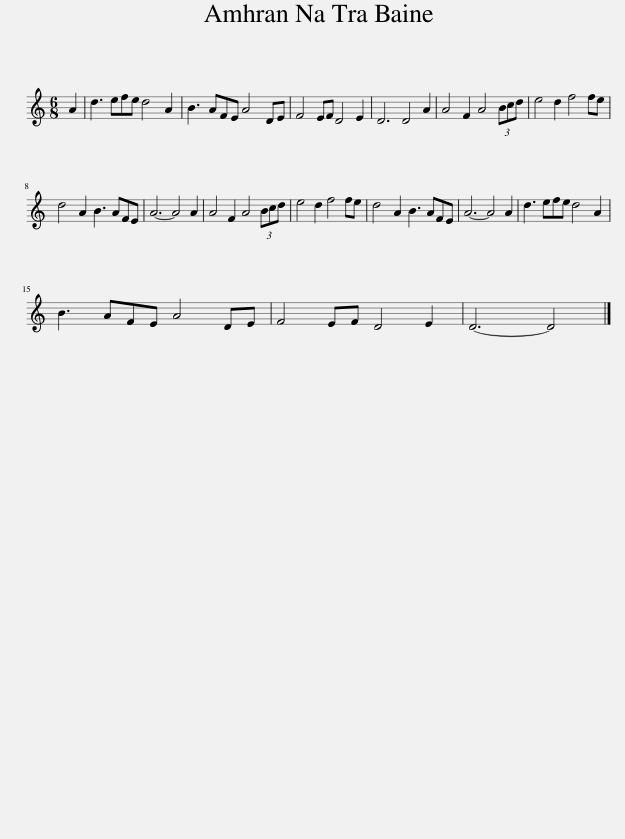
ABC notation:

X:1
L:1/8
M:6/8
I:linebreak $
K:C
V:1 treble
V:1
 A2 | d3 efe d4 A2 | B3 AFE A4 DE | F4 EF D4 E2 | D6 D4 A2 | %5
 A4 F2 A4 (3Bcd | e4 d2 f4 fe |$ d4 A2 B3 AFE | A6- A4 A2 | A4 F2 A4 (3Bcd | %10
 e4 d2 f4 fe | d4 A2 B3 AFE | A6- A4 A2 | d3 efe d4 A2 |$ B3 AFE A4 DE | %15
 F4 EF D4 E2 | D6- D4 |] %17
